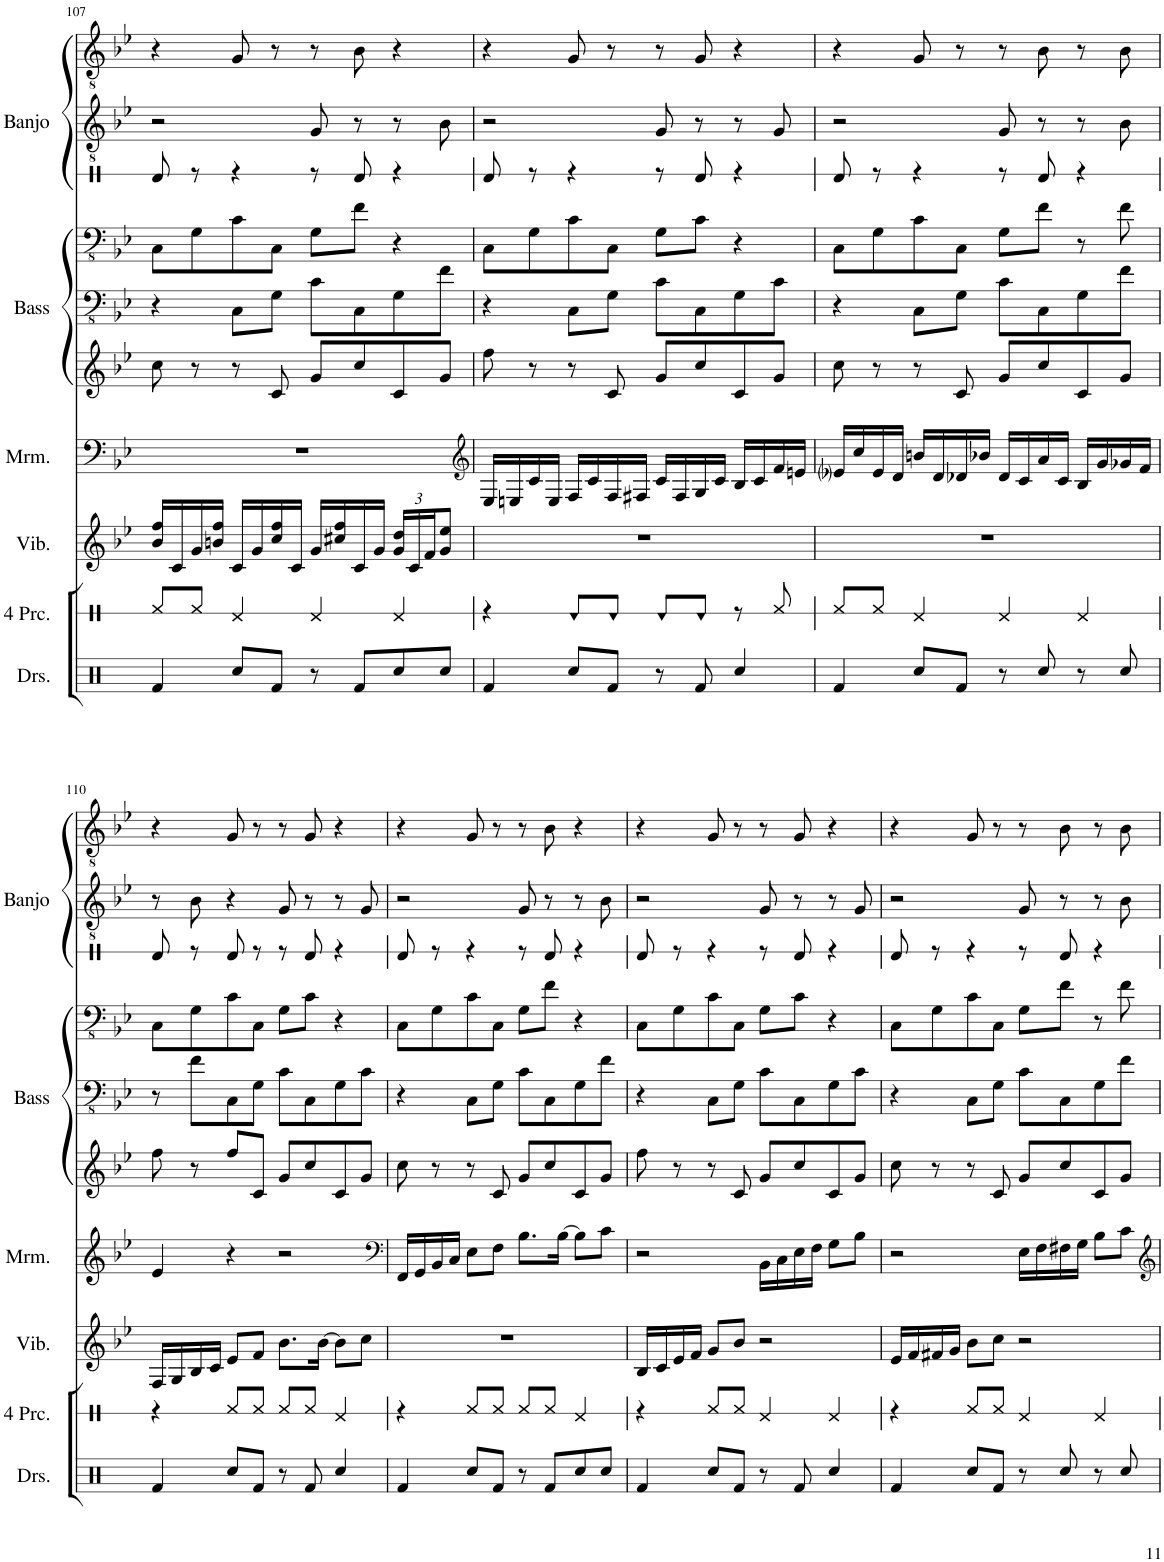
**kern	**kern	**kern	**kern	**kern	**kern	**kern	**kern	**kern
*part9	*part8	*part7	*part6	*part5	*part4	*part3	*part2	*part1
*staff9	*staff8	*staff7	*staff6	*staff5	*staff4	*staff3	*staff2	*staff1
*I"Vib MIDI	*I"Mrm MIDI	*I"Vibraphone	*I"Marimba	*I"Pitched Bongos	*I"Guitar 2	*I"Guitar 1	*I"Banjo 2	*I"Banjo 1
*I'V. MIDI	*I'M. MIDI	*I'Vib.	*I'Mrm.	*	*	*	*I'Banjo	*
!!LO:PB:g=z
*clefG2	*clefF4	*clefG2	*clefF4	*clefG2	*clefFv4	*clefFv4	*clefGv2	*clefGv2
*k[b-e-]	*k[b-e-]	*k[b-e-]	*k[b-e-]	*k[b-e-]	*k[b-e-]	*k[b-e-]	*k[b-e-]	*k[b-e-]
*M4/4	*M4/4	*M4/4	*M4/4	*M4/4	*M4/4	*M4/4	*M4/4	*M4/4
=107	=107	=107	=107	=107	=107	=107	=107	=107
16b-\ 16ff\LL	1r	16b-/ 16ff/LL	1r	8cc\	4r	8CC\L	2r	4r
16c\J	.	16c/	.	.	.	.	.	.
16g\L	.	16g/	.	8r	.	8GG\	.	.
16bn\ 16ff\JJ	.	16bn/ 16ff/JJ	.	.	.	.	.	.
16c/LL	.	16c/LL	.	8r	8CC\L	8C\	.	8G/
16g/J	.	16g/	.	.	.	.	.	.
16cc/ 16ff/L	.	16cc/ 16ff/	.	8c/	8GG\J	8CC\J	.	8r
16c/JJ	.	16c/JJ	.	.	.	.	.	.
16g/LL	.	16g/LL	.	8g/L	8C\L	8GG\L	8G/	8r
16cc#X/ 16ff/J	.	16cc#X/ 16ff/	.	.	.	.	.	.
16c/L	.	16c/	.	8cc/	8CC\	8F\J	8r	8B-\
16g/JJ	.	16g/JJ	.	.	.	.	.	.
*	*	*Xbrackettup	*	*	*	*	*	*
16g\ 16dd\LL	.	24g/ 24dd/LL	.	8c/	8GG\	4r	8r	4r
.	.	24c/	.	.	.	.	.	.
32c\L	.	.	.	.	.	.	.	.
.	.	24f/J	.	.	.	.	.	.
32f\J	.	.	.	.	.	.	.	.
16g\ 16ee-\JJ	.	8g/ 8ee-/J	.	8g/J	8F\J	.	8B-\	.
16r	.	.	.	.	.	.	.	.
=108	=108	=108	=108	=108	=108	=108	=108	=108
*	*clefG2	*	*clefG2	*	*	*	*	*
1r	16E-/LL	1r	16E-/LL	8ff\	4r	8CC\L	2r	4r
.	16En/J	.	16En/	.	.	.	.	.
.	16c/L	.	16c/	8r	.	8GG\	.	.
.	16E/JJ	.	16E/JJ	.	.	.	.	.
.	16F/LL	.	16F/LL	8r	8CC\L	8C\	.	8G/
.	16c/J	.	16c/	.	.	.	.	.
.	16F/L	.	16F/	8c/	8GG\J	8CC\J	.	8r
.	16F#X/JJ	.	16F#X/JJ	.	.	.	.	.
.	16c/LL	.	16c/LL	8g/L	8C\L	8GG\L	8G/	8r
.	16F#/J	.	16F#/	.	.	.	.	.
.	16G/L	.	16G/	8cc/	8CC\	8C\J	8r	8G/
.	16c/JJ	.	16c/JJ	.	.	.	.	.
.	16B-/LL	.	16B-/LL	8c/	8GG\	4r	8r	4r
.	16c/J	.	16c/	.	.	.	.	.
.	16f/L	.	16f/	8g/J	8C\J	.	8G/	.
.	16en/JJ	.	16en/JJ	.	.	.	.	.
=109	=109	=109	=109	=109	=109	=109	=109	=109
1r	16e-i/LL	1r	16e-i/LL	8cc\	4r	8CC\L	2r	4r
.	16cc/J	.	16cc/	.	.	.	.	.
.	16e-/L	.	16e-/	8r	.	8GG\	.	.
.	16d/JJ	.	16d/JJ	.	.	.	.	.
.	16bn\LL	.	16bn/LL	8r	8CC\L	8C\	.	8G/
.	16d\J	.	16d/	.	.	.	.	.
.	16d-X\L	.	16d-X/	8c/	8GG\J	8CC\J	.	8r
.	16b-X\JJ	.	16b-X/JJ	.	.	.	.	.
.	16d-/LL	.	16d-/LL	8g/L	8C\L	8GG\L	8G/	8r
.	16c/J	.	16c/	.	.	.	.	.
.	16a/L	.	16a/	8cc/	8CC\	8F\J	8r	8B-\
.	16c/JJ	.	16c/JJ	.	.	.	.	.
.	16B-/LL	.	16B-/LL	8c/	8GG\	8r	8r	8r
.	16g/J	.	16g/	.	.	.	.	.
.	16g-X/L	.	16g-X/	8g/J	8F\J	8F\	8B-\	8B-\
.	16f/JJ	.	16f/JJ	.	.	.	.	.
!!LO:LB:g=z
=110	=110	=110	=110	=110	=110	=110	=110	=110
16F/LL	4e-	16F/LL	4e-/	8ff\	8r	8CC\L	8r	4r
16G/J	.	16G/	.	.	.	.	.	.
16B-/L	.	16B-/	.	8r	8F\L	8GG\	8B-\	.
16c/JJ	.	16c/JJ	.	.	.	.	.	.
8e-/L	4r	8e-/L	4r	8ff/L	8CC\	8C\	4r	8G/
8f/J	.	8f/J	.	8c/J	8GG\J	8CC\J	.	8r
8.b-\L	2r	8.b-\L	2r	8g/L	8C\L	8GG\L	8G/	8r
.	.	.	.	8cc/	8CC\	8C\J	8r	8G/
[16b-\Jk	.	[16b-\Jk	.	.	.	.	.	.
8b-\L]	.	8b-\L]	.	8c/	8GG\	4r	8r	4r
8cc\J	.	8cc\J	.	8g/J	8C\J	.	8G/	.
=111	=111	=111	=111	=111	=111	=111	=111	=111
*	*clefF4	*	*clefF4	*	*	*	*	*
1r	16FF/LL	1r	16FF/LL	8cc\	4r	8CC\L	2r	4r
.	16GG/J	.	16GG/	.	.	.	.	.
.	16BB-/L	.	16BB-/	8r	.	8GG\	.	.
.	16C/JJ	.	16C/JJ	.	.	.	.	.
.	8E-\L	.	8E-\L	8r	8CC\L	8C\	.	8G/
.	8F\J	.	8F\J	8c/	8GG\J	8CC\J	.	8r
.	8.B-\L	.	8.B-\L	8g/L	8C\L	8GG\L	8G/	8r
.	.	.	.	8cc/	8CC\	8F\J	8r	8B-\
.	[16B-\Jk	.	[16B-\Jk	.	.	.	.	.
.	8B-\L]	.	8B-\L]	8c/	8GG\	4r	8r	4r
.	8c\J	.	8c\J	8g/J	8F\J	.	8B-\	.
=112	=112	=112	=112	=112	=112	=112	=112	=112
[16B-/LL	2r	16B-/LL	2r	8ff\	4r	8CC\L	2r	4r
64B-/KL]	.	16c/	.	.	.	.	.	.
32.c/JJ	.	.	.	.	.	.	.	.
16e-/L	.	16e-/	.	8r	.	8GG\	.	.
16f/JJ	.	16f/JJ	.	.	.	.	.	.
8g/L	.	8g/L	.	8r	8CC\L	8C\	.	8G/
8b-/J	.	8b-/J	.	8c/	8GG\J	8CC\J	.	8r
2r	16BB-\LL	2r	16BB-\LL	8g/L	8C\L	8GG\L	8G/	8r
.	16C\J	.	16C\	.	.	.	.	.
.	16E-\L	.	16E-\	8cc/	8CC\	8C\J	8r	8G/
.	16F\JJ	.	16F\JJ	.	.	.	.	.
.	8G\L	.	8G\L	8c/	8GG\	4r	8r	4r
.	8B-\J	.	8B-\J	8g/J	8C\J	.	8G/	.
=113	=113	=113	=113	=113	=113	=113	=113	=113
16e-/LL	2r	16e-/LL	2r	8cc\	4r	8CC\L	2r	4r
16f/J	.	16f/	.	.	.	.	.	.
16f#X/L	.	16f#X/	.	8r	.	8GG\	.	.
16g/JJ	.	16g/JJ	.	.	.	.	.	.
8b-\L	.	8b-\L	.	8r	8CC\L	8C\	.	8G/
8cc\J	.	8cc\J	.	8c/	8GG\J	8CC\J	.	8r
2r	16E-\LL	2r	16E-\LL	8g/L	8C\L	8GG\L	8G/	8r
.	16F\J	.	16F\	.	.	.	.	.
.	16F#X\L	.	16F#X\	8cc/	8CC\	8F\J	8r	8B-\
.	16G\JJ	.	16G\JJ	.	.	.	.	.
.	8B-\L	.	8B-\L	8c/	8GG\	8r	8r	8r
.	8c\J	.	8c\J	8g/J	8F\J	8F\	8B-\	8B-\
=	=	=	=	=	=	=	=	=
*-	*-	*-	*-	*-	*-	*-	*-	*-
